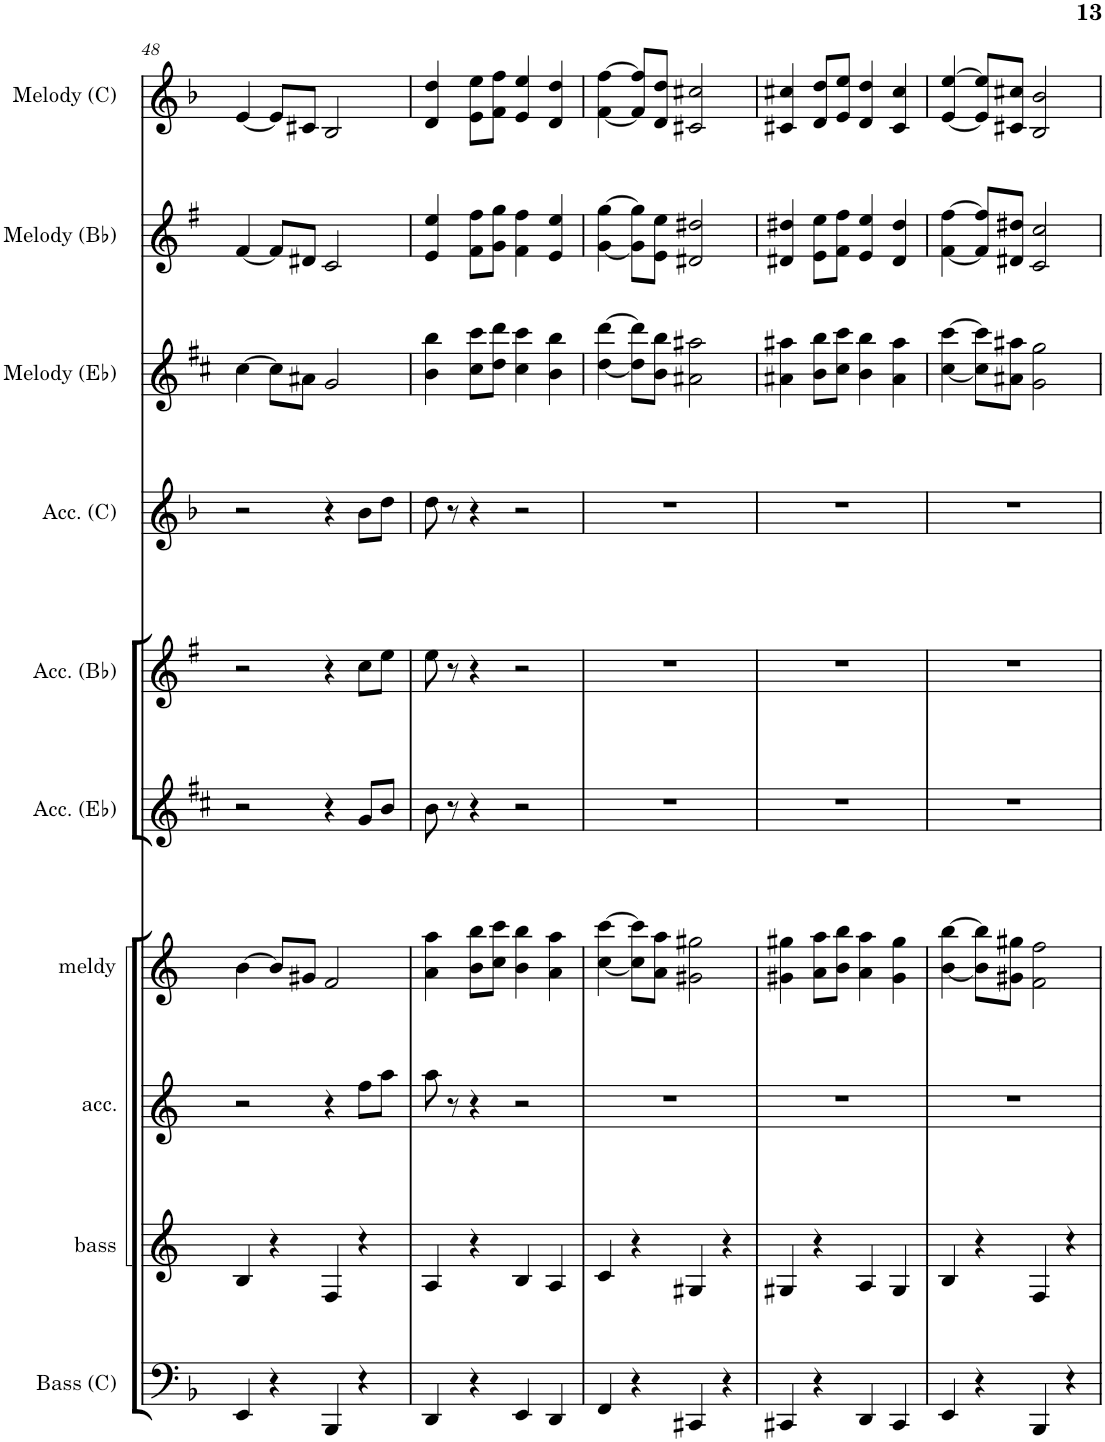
**kern	**kern	**kern	**kern	**kern	**kern	**kern	**kern	**kern	**kern
*part10	*part9	*part8	*part7	*part6	*part5	*part4	*part3	*part2	*part1
*staff10	*staff9	*staff8	*staff7	*staff6	*staff5	*staff4	*staff3	*staff2	*staff1
*I"Bass (C)	*I"Bass (F)	*I"Accompaniment (F)	*I"Melody (F)	*I"Accompaniment (Eb)	*I"Accompaniment (Bb)	*I"Accompaniment (C)	*I"Melody (Eb)	*I"Melody (Bb)	*I"Melody (C)
*I'Bass (C)	*I'bass	*I'acc.	*I'meldy	*I'Acc. (Eb)	*I'Acc. (Bb)	*I'Acc. (C)	*I'Melody (Eb)	*I'Melody (Bb)	*I'Melody (C)
!!LO:PB:g=z
*clefF4	*clefG2	*clefG2	*clefG2	*clefG2	*clefG2	*clefG2	*clefG2	*clefG2	*clefG2
*	*Trd4c7	*Trd4c7	*Trd4c7	*Trd5c9	*Trd8c14	*	*Trd5c9	*Trd1c2	*
*k[b-]	*k[]	*k[]	*k[]	*k[f#c#]	*k[f#]	*k[b-]	*k[f#c#]	*k[f#]	*k[b-]
*M4/4	*M4/4	*M4/4	*M4/4	*M4/4	*M4/4	*M4/4	*M4/4	*M4/4	*M4/4
=48	=48	=48	=48	=48	=48	=48	=48	=48	=48
4EE/	4B/	2r	[4b\	2r	2r	2r	[4cc#\	[4f#/	[4e/
4r	4r	.	8b/L]	.	.	.	8cc#\L]	8f#/L]	8e/L]
.	.	.	8g#X/J	.	.	.	8a#X\J	8d#X/J	8c#X/J
4BBB-/	4F/	4r	2f/	4r	4r	4r	2g/	2c/	2B-/
4rE	4rcc	8ff\L	.	8g/L	8cc\L	8b-\L	.	.	.
.	.	8aa\J	.	8b/J	8ee\J	8dd\J	.	.	.
=49	=49	=49	=49	=49	=49	=49	=49	=49	=49
4DD/	4A/	8aa\	4a\ 4aa\	8b\	8ee\	8dd\	4b\ 4bb\	4e/ 4ee/	4d/ 4dd/
.	.	8r	.	8r	8r	8r	.	.	.
4r	4r	4r	8b\ 8bb\L	4r	4r	4r	8cc#\ 8ccc#\L	8f#\ 8ff#\L	8e\ 8ee\L
.	.	.	8cc\ 8ccc\J	.	.	.	8dd\ 8ddd\J	8g\ 8gg\J	8f\ 8ff\J
4EE/	4B/	2r	4b\ 4bb\	2r	2r	2r	4cc#\ 4ccc#\	4f#\ 4ff#\	4e/ 4ee/
4DD/	4A/	.	4a\ 4aa\	.	.	.	4b\ 4bb\	4e/ 4ee/	4d/ 4dd/
=50	=50	=50	=50	=50	=50	=50	=50	=50	=50
4FF/	4c/	1r	[4cc\ [4ccc\	1r	1r	1r	[4dd\ [4ddd\	[4g\ [4gg\	[4f\ [4ff\
4r	4r	.	8cc\] 8ccc\]L	.	.	.	8dd\] 8ddd\]L	8g\] 8gg\]L	8f/] 8ff/]L
.	.	.	8a\ 8aa\J	.	.	.	8b\ 8bb\J	8e\ 8ee\J	8d/ 8dd/J
4CC#X/	4G#X/	.	2g#X\ 2gg#X\	.	.	.	2a#X\ 2aa#X\	2d#X/ 2dd#X/	2c#X/ 2cc#X/
4r	4r	.	.	.	.	.	.	.	.
=51	=51	=51	=51	=51	=51	=51	=51	=51	=51
4CC#X/	4G#X/	1r	4g#X\ 4gg#X\	1r	1r	1r	4a#X\ 4aa#X\	4d#X/ 4dd#X/	4c#X/ 4cc#X/
4r	4r	.	8a\ 8aa\L	.	.	.	8b\ 8bb\L	8e\ 8ee\L	8d/ 8dd/L
.	.	.	8b\ 8bb\J	.	.	.	8cc#\ 8ccc#\J	8f#\ 8ff#\J	8e/ 8ee/J
4DD/	4A/	.	4a\ 4aa\	.	.	.	4b\ 4bb\	4e/ 4ee/	4d/ 4dd/
4CC#/	4G#/	.	4g#\ 4gg#\	.	.	.	4a#\ 4aa#\	4d#/ 4dd#/	4c#/ 4cc#/
=52	=52	=52	=52	=52	=52	=52	=52	=52	=52
4EE/	4B/	1r	[4b\ [4bb\	1r	1r	1r	[4cc#\ [4ccc#\	[4f#\ [4ff#\	[4e/ [4ee/
4r	4r	.	8b\] 8bb\]L	.	.	.	8cc#\] 8ccc#\]L	8f#/] 8ff#/]L	8e/] 8ee/]L
.	.	.	8g#X\ 8gg#X\J	.	.	.	8a#X\ 8aa#X\J	8d#X/ 8dd#X/J	8c#X/ 8cc#X/J
4BBB-/	4F/	.	2f\ 2ff\	.	.	.	2g\ 2gg\	2c/ 2cc/	2B-/ 2b-/
4rE	4rcc	.	.	.	.	.	.	.	.
=	=	=	=	=	=	=	=	=	=
*-	*-	*-	*-	*-	*-	*-	*-	*-	*-
